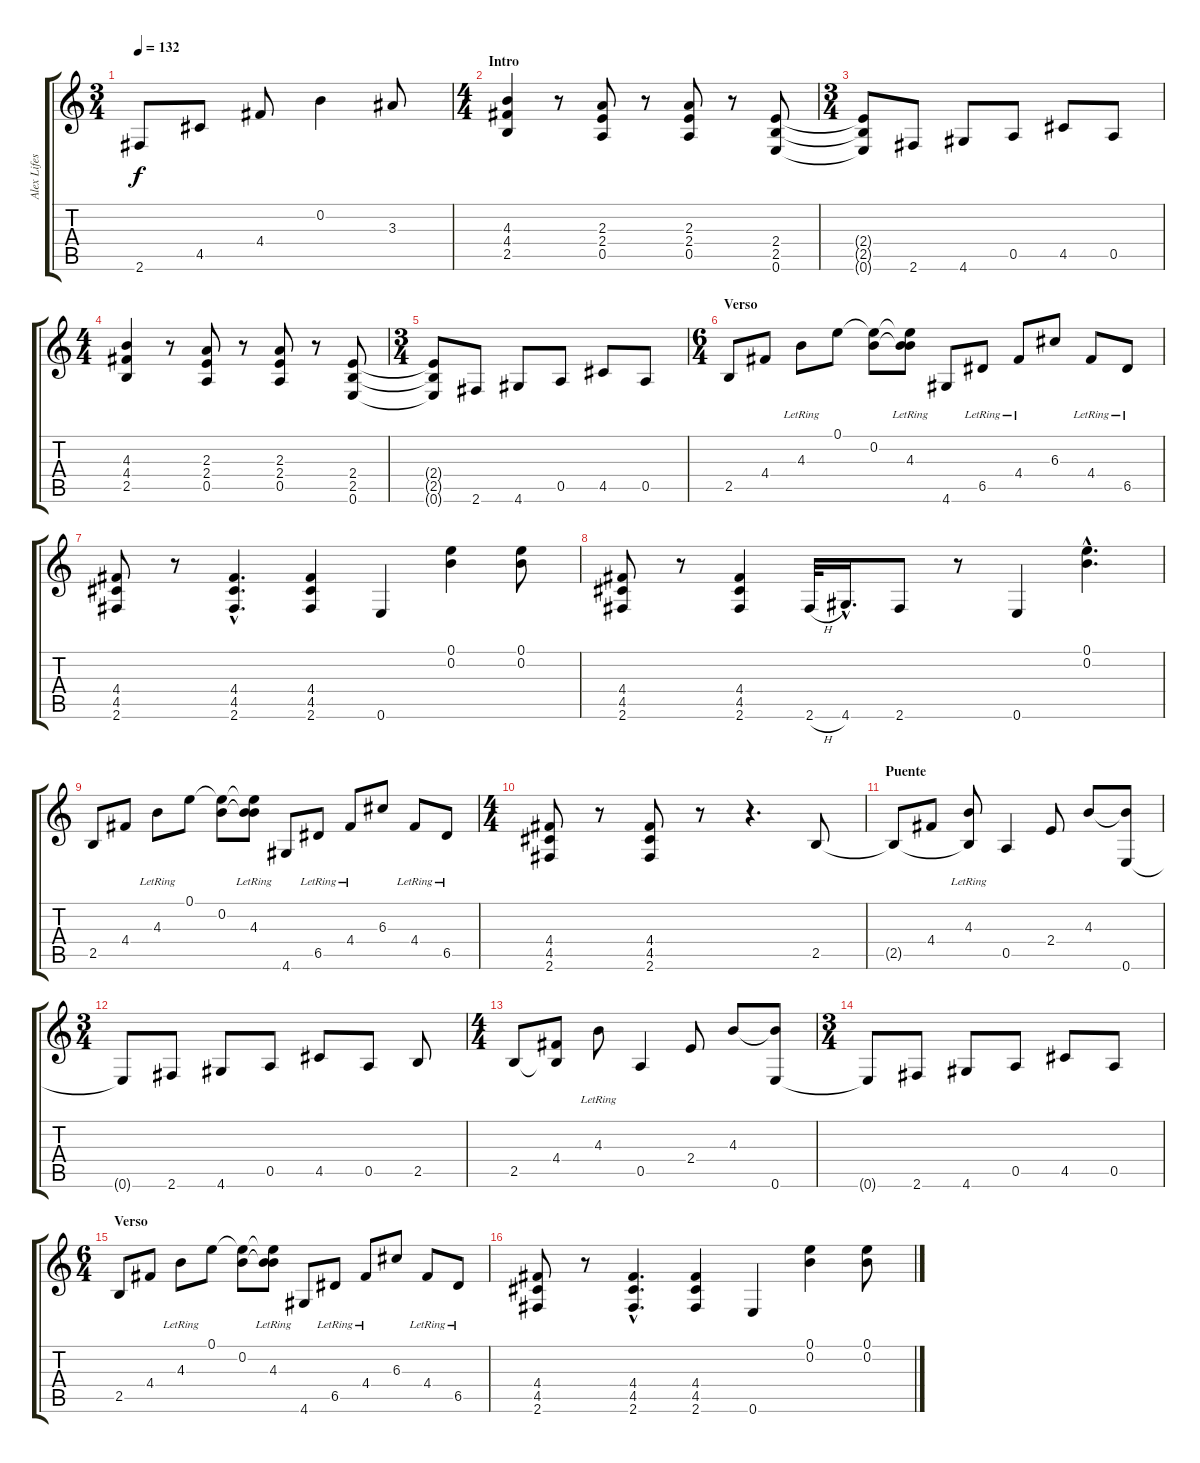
\track ("Alex Lifeson" "Alex Lifes") {instrument distortionguitar}
\staff {score tabs}
\tuning (E4 B3 G3 D3 A2 E2) {hide}
\ts (3 4)
\tempo 132
\clef g2
\ks c
2.6.8{dy f} 4.5.8 4.4.8 0.2.4 3.3.8 |
\ts (4 4)
\section ("" "Intro")
(4.3 4.4 2.5).4{volume 16} r.8 (2.3 2.4 0.5).8 r.8 (2.3 2.4 0.5).8 r.8 (2.4 2.5 0.6).8 |
\ts (3 4)
(2.4{t} 2.5{t} 0.6{t}).8 2.6.8 4.6.8 0.5.8 4.5.8 0.5.8 |
\ts (4 4)
(4.3 4.4 2.5).4 r.8 (2.3 2.4 0.5).8 r.8 (2.3 2.4 0.5).8 r.8 (2.4 2.5 0.6).8 |
\ts (3 4)
(2.4{t} 2.5{t} 0.6{t}).8 2.6.8 4.6.8 0.5.8 4.5.8 0.5.8 |
\ts (6 4)
\section ("" "Verso")
2.5.8 4.4.8 4.3{lr}.8 0.1.8 (0.1{t} 0.2).8 (0.1{t} 0.2{t} 4.3{lr}).8 4.6.8 6.5{lr}.8 4.4{lr}.8 6.3.8 4.4{lr}.8 6.5{lr}.8 |
(4.4 4.5 2.6).8 r.8 (4.4{hac} 4.5{hac} 2.6{hac}).4{d} (4.4 4.5 2.6).4 0.6.4 (0.1 0.2).4 (0.1 0.2).8 |
(4.4 4.5 2.6).8 r.8 (4.4 4.5 2.6).4 2.6{h}.32 4.6{hac}.16{d} 2.6.8 r.8 0.6.4 (0.1{hac} 0.2{hac}).4{d} |
2.5.8 4.4.8 4.3{lr}.8 0.1.8 (0.1{t} 0.2).8 (0.1{t} 0.2{t} 4.3{lr}).8 4.6.8 6.5{lr}.8 4.4{lr}.8 6.3.8 4.4{lr}.8 6.5{lr}.8 |
\ts (4 4)
(4.4 4.5 2.6).8 r.8 (4.4 4.5 2.6).8 r.8 r.4{d} 2.5.8 |
\section ("" "Puente")
2.5{t}.8 4.4.8 (4.3{lr} 2.5{t}).8 0.5.4 2.4.8 4.3.8 (4.3{t} 0.6).8 |
\ts (3 4)
0.6{t}.8 2.6.8 4.6.8 0.5.8 4.5.8 0.5.8 2.5.8 |
\ts (4 4)
2.5.8 (4.4 2.5{t}).8 4.3{lr}.8 0.5.4 2.4.8 4.3.8 (4.3{t} 0.6).8 |
\ts (3 4)
0.6{t}.8 2.6.8 4.6.8 0.5.8 4.5.8 0.5.8 |
\ts (6 4)
\section ("" "Verso")
2.5.8 4.4.8 4.3{lr}.8 0.1.8 (0.1{t} 0.2).8 (0.1{t} 0.2{t} 4.3{lr}).8 4.6.8 6.5{lr}.8 4.4{lr}.8 6.3.8 4.4{lr}.8 6.5{lr}.8 |
(4.4 4.5 2.6).8 r.8 (4.4{hac} 4.5{hac} 2.6{hac}).4{d} (4.4 4.5 2.6).4 0.6.4 (0.1 0.2).4 (0.1 0.2).8
